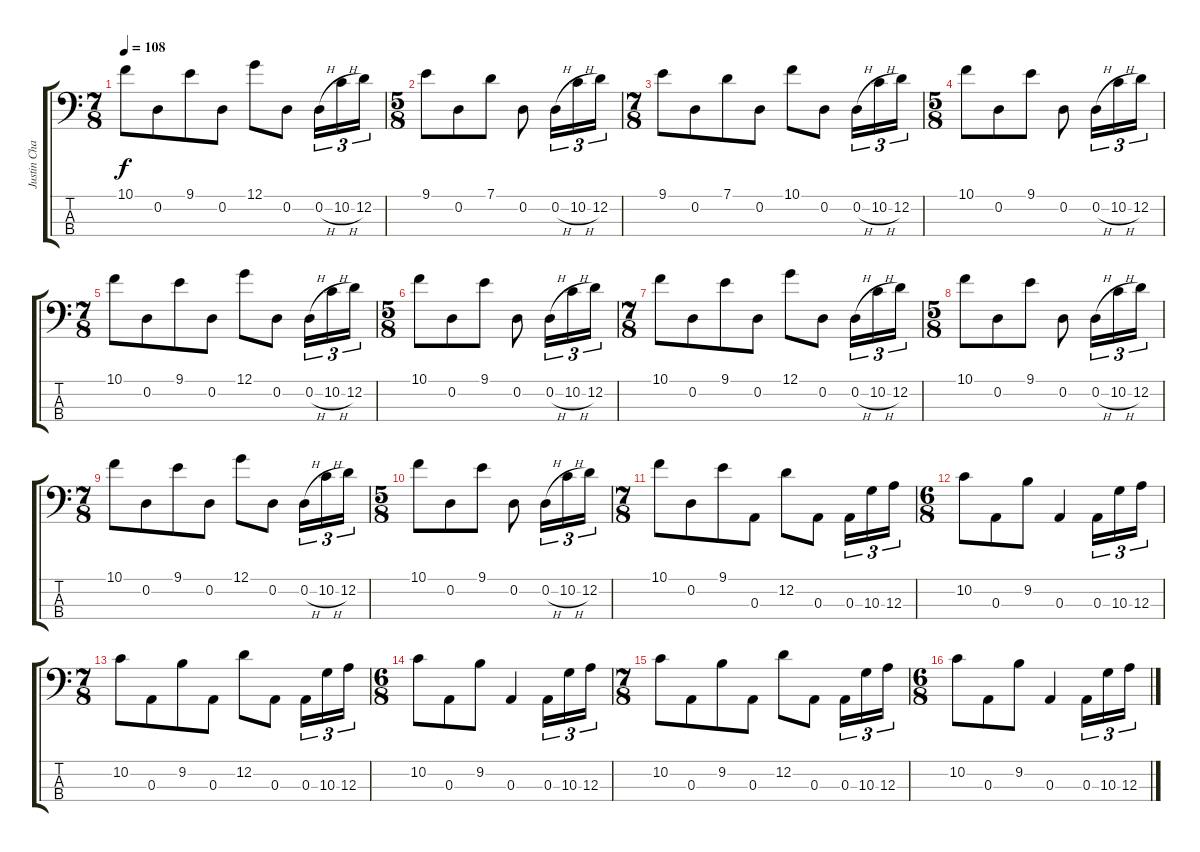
\track ("Justin Chancellor" "Justin Cha") {instrument electricbasspick}
\staff {score tabs}
\tuning (G2 D2 A1 D1) {hide}
\ts (7 8)
\tempo 108
\clef f4
\ks c
10.1.8{dy f} 0.2.8 9.1.8 0.2.8 12.1.8 0.2.8 0.2{h}.16{tu (3 2)} 10.2{h}.16{tu (3 2)} 12.2.16{tu (3 2)} |
\ts (5 8)
9.1.8 0.2.8 7.1.8 0.2.8 0.2{h}.16{tu (3 2)} 10.2{h}.16{tu (3 2)} 12.2.16{tu (3 2)} |
\ts (7 8)
9.1.8 0.2.8 7.1.8 0.2.8 10.1.8 0.2.8 0.2{h}.16{tu (3 2)} 10.2{h}.16{tu (3 2)} 12.2.16{tu (3 2)} |
\ts (5 8)
10.1.8 0.2.8 9.1.8 0.2.8 0.2{h}.16{tu (3 2)} 10.2{h}.16{tu (3 2)} 12.2.16{tu (3 2)} |
\ts (7 8)
10.1.8 0.2.8 9.1.8 0.2.8 12.1.8 0.2.8 0.2{h}.16{tu (3 2)} 10.2{h}.16{tu (3 2)} 12.2.16{tu (3 2)} |
\ts (5 8)
10.1.8 0.2.8 9.1.8 0.2.8 0.2{h}.16{tu (3 2)} 10.2{h}.16{tu (3 2)} 12.2.16{tu (3 2)} |
\ts (7 8)
10.1.8 0.2.8 9.1.8 0.2.8 12.1.8 0.2.8 0.2{h}.16{tu (3 2)} 10.2{h}.16{tu (3 2)} 12.2.16{tu (3 2)} |
\ts (5 8)
10.1.8 0.2.8 9.1.8 0.2.8 0.2{h}.16{tu (3 2)} 10.2{h}.16{tu (3 2)} 12.2.16{tu (3 2)} |
\ts (7 8)
10.1.8 0.2.8 9.1.8 0.2.8 12.1.8 0.2.8 0.2{h}.16{tu (3 2)} 10.2{h}.16{tu (3 2)} 12.2.16{tu (3 2)} |
\ts (5 8)
10.1.8 0.2.8 9.1.8 0.2.8 0.2{h}.16{tu (3 2)} 10.2{h}.16{tu (3 2)} 12.2.16{tu (3 2)} |
\ts (7 8)
10.1.8 0.2.8 9.1.8 0.3.8 12.2.8 0.3.8 0.3.16{tu (3 2)} 10.3.16{tu (3 2)} 12.3.16{tu (3 2)} |
\ts (6 8)
10.2.8 0.3.8 9.2.8 0.3.4 0.3.16{tu (3 2)} 10.3.16{tu (3 2)} 12.3.16{tu (3 2)} |
\ts (7 8)
10.2.8 0.3.8 9.2.8 0.3.8 12.2.8 0.3.8 0.3.16{tu (3 2)} 10.3.16{tu (3 2)} 12.3.16{tu (3 2)} |
\ts (6 8)
10.2.8 0.3.8 9.2.8 0.3.4 0.3.16{tu (3 2)} 10.3.16{tu (3 2)} 12.3.16{tu (3 2)} |
\ts (7 8)
10.2.8 0.3.8 9.2.8 0.3.8 12.2.8 0.3.8 0.3.16{tu (3 2)} 10.3.16{tu (3 2)} 12.3.16{tu (3 2)} |
\ts (6 8)
10.2.8 0.3.8 9.2.8 0.3.4 0.3.16{tu (3 2)} 10.3.16{tu (3 2)} 12.3.16{tu (3 2)}
